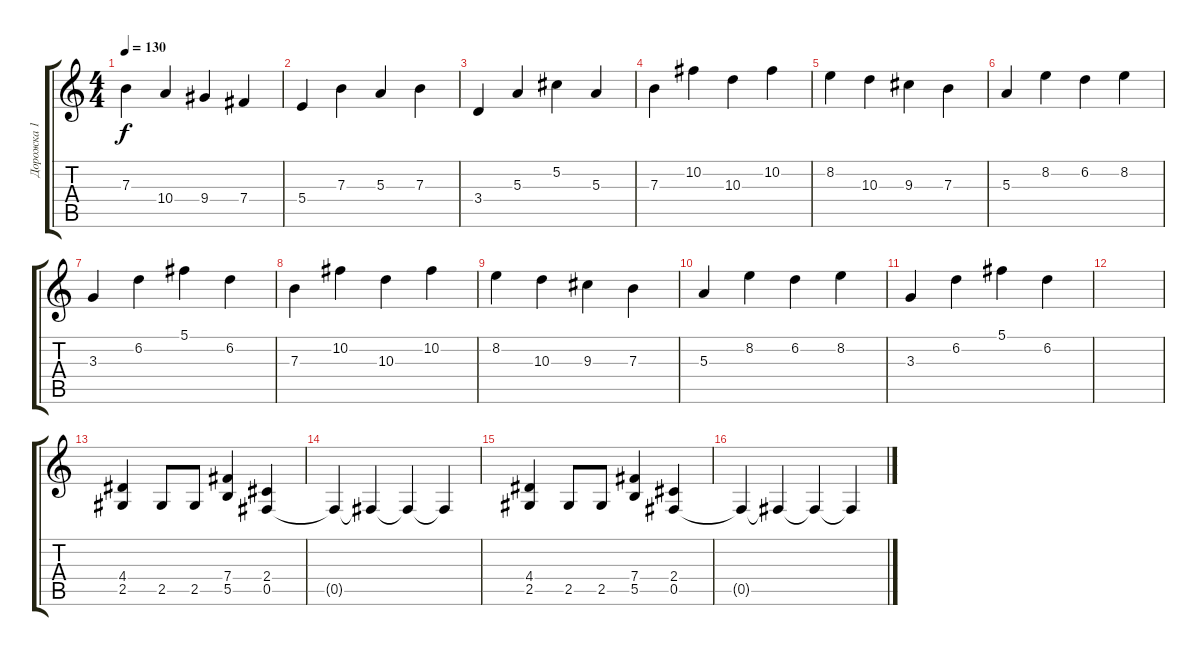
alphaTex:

\track ("Дорожка 1" "Дорожка 1") {instrument distortionguitar}
\staff {score tabs}
\tuning (Db4 Ab3 E3 B2 Gb2 B1) {hide}
\ts (4 4)
\tempo 130
\clef g2
\ks c
7.3.4{dy f} 10.4.4 9.4.4 7.4.4 |
5.4.4 7.3.4 5.3.4 7.3.4 |
3.4.4 5.3.4 5.2.4 5.3.4 |
7.3.4 10.2.4 10.3.4 10.2.4 |
8.2.4 10.3.4 9.3.4 7.3.4 |
5.3.4 8.2.4 6.2.4 8.2.4 |
3.3.4 6.2.4 5.1.4 6.2.4 |
7.3.4 10.2.4 10.3.4 10.2.4 |
8.2.4 10.3.4 9.3.4 7.3.4 |
5.3.4 8.2.4 6.2.4 8.2.4 |
3.3.4 6.2.4 5.1.4 6.2.4 |
|
(4.4 2.5).4 2.5.8 2.5.8 (7.4 5.5).4 (2.4 0.5).4 |
0.5{t}.4 0.5{t}.4 0.5{t}.4 0.5{t}.4 |
(4.4 2.5).4 2.5.8 2.5.8 (7.4 5.5).4 (2.4 0.5).4 |
0.5{t}.4 0.5{t}.4 0.5{t}.4 0.5{t}.4
